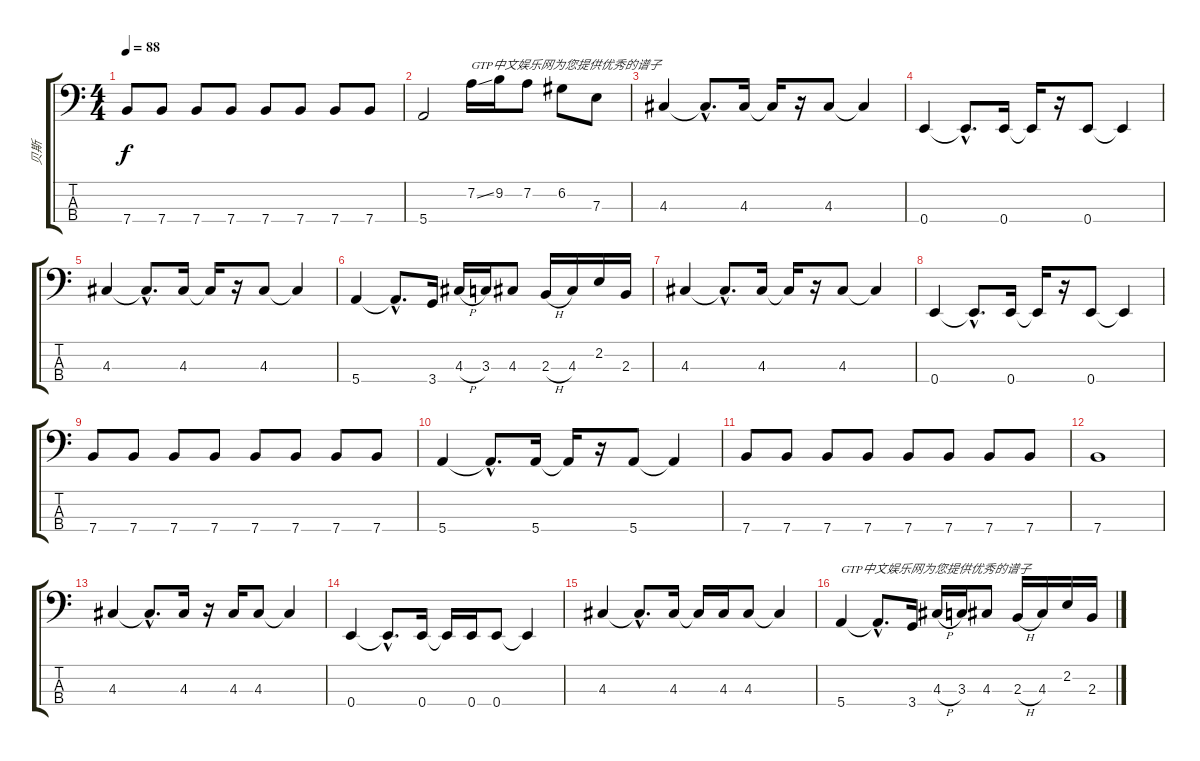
\track ("贝斯" "贝斯") {instrument electricbassfinger}
\staff {score tabs}
\tuning (G2 D2 A1 E1) {hide}
\ts (4 4)
\tempo 88
\clef f4
\ks c
7.4.8{dy f} 7.4.8 7.4.8 7.4.8 7.4.8 7.4.8 7.4.8 7.4.8 |
5.4.2 7.2{ss}.16{txt "GTP中文娱乐网为您提供优秀的谱子"} 9.2.16 7.2.8 6.2.8 7.3.8 |
4.3.4 4.3{hac t}.8{d} 4.3.16 4.3{t}.16 r.16 4.3.8 4.3{t}.4 |
0.4.4 0.4{hac t}.8{d} 0.4.16 0.4{t}.16 r.16 0.4.8 0.4{t}.4 |
4.3.4 4.3{hac t}.8{d} 4.3.16 4.3{t}.16 r.16 4.3.8 4.3{t}.4 |
5.4.4 5.4{hac t}.8{d} 3.4.16 4.3{h}.16 3.3.16 4.3.8 2.3{h}.16 4.3.16 2.2.16 2.3.16 |
4.3.4 4.3{hac t}.8{d} 4.3.16 4.3{t}.16 r.16 4.3.8 4.3{t}.4 |
0.4.4 0.4{hac t}.8{d} 0.4.16 0.4{t}.16 r.16 0.4.8 0.4{t}.4 |
7.4.8 7.4.8 7.4.8 7.4.8 7.4.8 7.4.8 7.4.8 7.4.8 |
5.4.4 5.4{hac t}.8{d} 5.4.16 5.4{t}.16 r.16 5.4.8 5.4{t}.4 |
7.4.8 7.4.8 7.4.8 7.4.8 7.4.8 7.4.8 7.4.8 7.4.8 |
7.4.1 |
4.3.4 4.3{hac t}.8{d} 4.3.16 r.16 4.3.16 4.3.8 4.3{t}.4 |
0.4.4 0.4{hac t}.8{d} 0.4.16 0.4{t}.16 0.4.16 0.4.8 0.4{t}.4 |
4.3.4 4.3{hac t}.8{d} 4.3.16 4.3{t}.16 4.3.16 4.3.8 4.3{t}.4 |
5.4.4{txt "GTP中文娱乐网为您提供优秀的谱子"} 5.4{hac t}.8{d} 3.4.16 4.3{h}.16 3.3.16 4.3.8 2.3{h}.16 4.3.16 2.2.16 2.3.16
